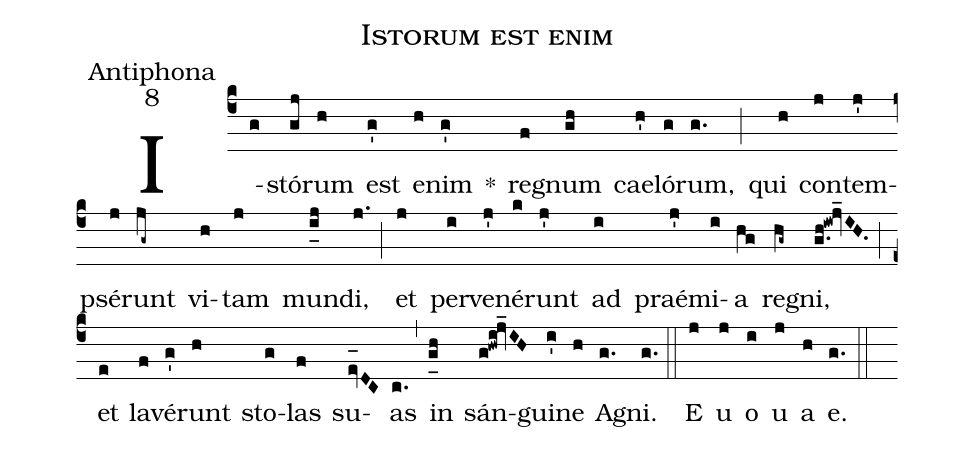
name:Istorum est enim;
office-part:Antiphona;
mode:8;
%%
(c4) I(g)stó(gj)rum(h) est(g') e(h)nim(g') *() re(f)gnum(gh) cae(h')ló(g)rum,(g.) (;) qui(h) con(j)tem(j')psé(j)runt(jg~) vi(h)tam(j) mun(i_[uh:l]j)di,(j.) (;) et(j) per(i)ve(j')né(k)runt(j') ad(i) praé(j')mi(i)a(hg) re(hg~)gni,(g.h!iw!jv_IH.) (;) et(e) la(f)vé(g')runt(h) sto(g)las(f) su(ev_[oh:h]DC)as(c.) (,) in(g_[uh:l]h) sán(g!hwi!jv_IH)gui(i')ne(h) A(g.)gni.(g.) (::) <eu>E(j) u(j) o(i) u(j) a(h) e.</eu>(g.) (::)
